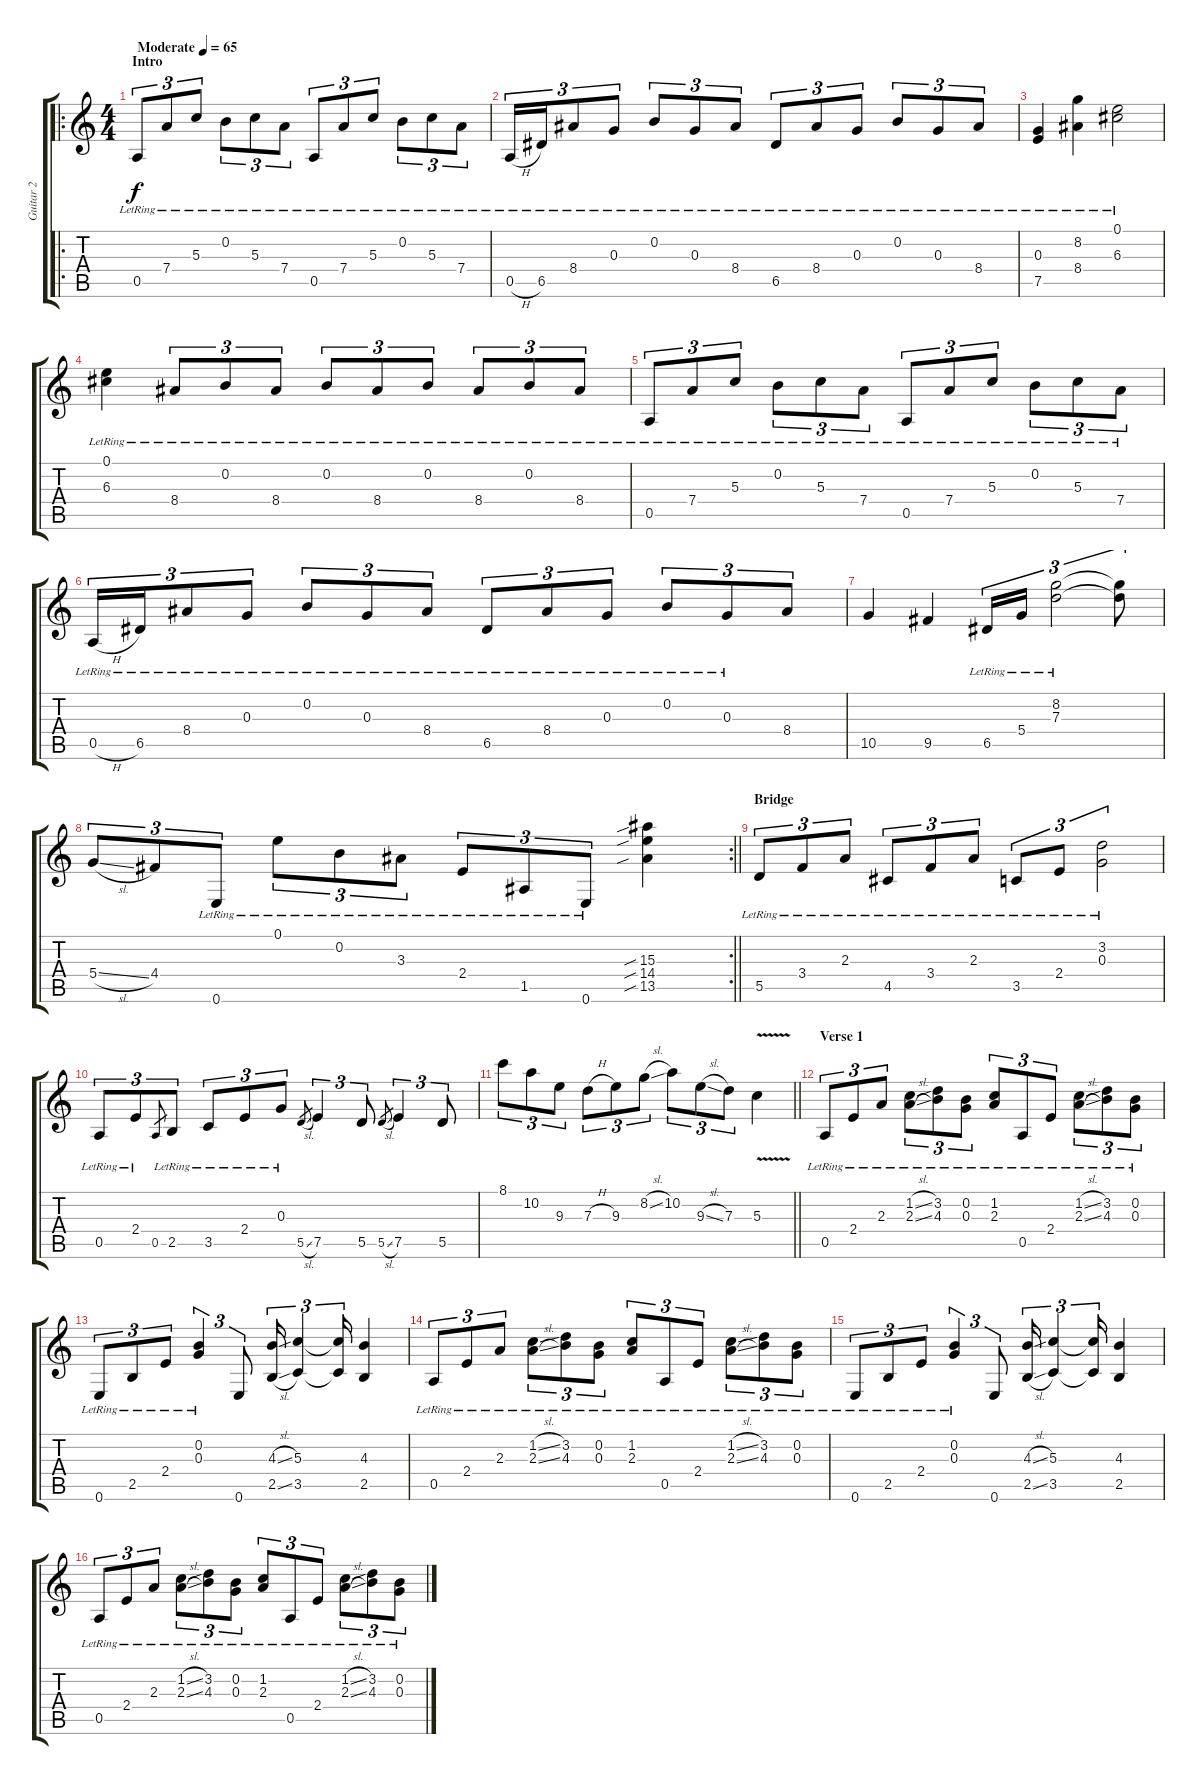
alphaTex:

\track ("Guitar 2" "Guitar 2") {instrument acousticguitarsteel}
\staff {score tabs}
\tuning (E4 B3 G3 D3 A2 E2) {hide}
\ro
\ts (4 4)
\section ("" "Intro")
\tempo (65 "Moderate")
\clef g2
\ks c
0.5{lr}.8{tu (3 2) dy f instrument acousticguitarsteel} 7.4{lr}.8{tu (3 2)} 5.3{lr}.8{tu (3 2)} 0.2{lr}.8{tu (3 2)} 5.3{lr}.8{tu (3 2)} 7.4{lr}.8{tu (3 2)} 0.5{lr}.8{tu (3 2)} 7.4{lr}.8{tu (3 2)} 5.3{lr}.8{tu (3 2)} 0.2{lr}.8{tu (3 2)} 5.3{lr}.8{tu (3 2)} 7.4{lr}.8{tu (3 2)} |
0.5{h lr}.16{tu (3 2)} 6.5{lr}.16{tu (3 2)} 8.4{lr}.8{tu (3 2)} 0.3{lr}.8{tu (3 2)} 0.2{lr}.8{tu (3 2)} 0.3{lr}.8{tu (3 2)} 8.4{lr}.8{tu (3 2)} 6.5{lr}.8{tu (3 2)} 8.4{lr}.8{tu (3 2)} 0.3{lr}.8{tu (3 2)} 0.2{lr}.8{tu (3 2)} 0.3{lr}.8{tu (3 2)} 8.4{lr}.8{tu (3 2)} |
(0.3 7.5{lr}).4 (8.2{lr} 8.4).4 (0.1{lr} 6.3{lr}).2 |
(0.1{lr} 6.3{lr}).4 8.4{lr}.8{tu (3 2)} 0.2{lr}.8{tu (3 2)} 8.4{lr}.8{tu (3 2)} 0.2{lr}.8{tu (3 2)} 8.4{lr}.8{tu (3 2)} 0.2{lr}.8{tu (3 2)} 8.4{lr}.8{tu (3 2)} 0.2{lr}.8{tu (3 2)} 8.4{lr}.8{tu (3 2)} |
0.5{lr}.8{tu (3 2)} 7.4{lr}.8{tu (3 2)} 5.3{lr}.8{tu (3 2)} 0.2{lr}.8{tu (3 2)} 5.3{lr}.8{tu (3 2)} 7.4{lr}.8{tu (3 2)} 0.5{lr}.8{tu (3 2)} 7.4{lr}.8{tu (3 2)} 5.3{lr}.8{tu (3 2)} 0.2{lr}.8{tu (3 2)} 5.3{lr}.8{tu (3 2)} 7.4{lr}.8{tu (3 2)} |
0.5{h lr}.16{tu (3 2)} 6.5{lr}.16{tu (3 2)} 8.4{lr}.8{tu (3 2)} 0.3{lr}.8{tu (3 2)} 0.2{lr}.8{tu (3 2)} 0.3{lr}.8{tu (3 2)} 8.4{lr}.8{tu (3 2)} 6.5{lr}.8{tu (3 2)} 8.4{lr}.8{tu (3 2)} 0.3{lr}.8{tu (3 2)} 0.2{lr}.8{tu (3 2)} 0.3{lr}.8{tu (3 2)} 8.4.8{tu (3 2)} |
10.5.4 9.5.4 6.5{lr}.16{tu (3 2)} 5.4{lr}.16{tu (3 2)} (8.2{lr} 7.3{lr}).2{tu (3 2)} (8.2{t} 7.3{t}).8{tu (3 2)} |
\rc 2
\barLineRight lightlight
5.4{sl}.8{tu (3 2)} 4.4.8{tu (3 2)} 0.6{lr}.8{tu (3 2)} 0.1{lr}.8{tu (3 2)} 0.2{lr}.8{tu (3 2)} 3.3{lr}.8{tu (3 2)} 2.4{lr}.8{tu (3 2)} 1.5{lr}.8{tu (3 2)} 0.6{lr}.8{tu (3 2)} (15.3{sib} 14.4{sib} 13.5{sib}).4 |
\section ("" "Bridge")
5.5{lr}.8{tu (3 2)} 3.4{lr}.8{tu (3 2)} 2.3{lr}.8{tu (3 2)} 4.5{lr}.8{tu (3 2)} 3.4{lr}.8{tu (3 2)} 2.3{lr}.8{tu (3 2)} 3.5{lr}.8{tu (3 2)} 2.4{lr}.8{tu (3 2)} (3.2{lr} 0.3{lr}).2{tu (3 2)} |
0.5{lr}.8{tu (3 2)} 2.4{lr}.8{tu (3 2)} 0.5.8{gr} 2.5{lr}.8{tu (3 2)} 3.5{lr}.8{tu (3 2)} 2.4{lr}.8{tu (3 2)} 0.3{lr}.8{tu (3 2)} 5.5{sl}.8{gr} 7.5.4{tu (3 2)} 5.5.8{tu (3 2)} 5.5{sl}.8{gr} 7.5.4{tu (3 2)} 5.5.8{tu (3 2)} |
\barLineRight lightlight
8.1.8{tu (3 2)} 10.2.8{tu (3 2)} 9.3.8{tu (3 2)} 7.3{h}.8{tu (3 2)} 9.3.8{tu (3 2)} 8.2{sl}.8{tu (3 2)} 10.2.8{tu (3 2)} 9.3{sl}.8{tu (3 2)} 7.3.8{tu (3 2)} 5.3{v}.4 |
\section ("" "Verse 1")
0.5{lr}.8{tu (3 2)} 2.4{lr}.8{tu (3 2)} 2.3{lr}.8{tu (3 2)} (1.2{sl lr} 2.3{sl lr}).8{tu (3 2)} (3.2{lr} 4.3{lr}).8{tu (3 2)} (0.2{lr} 0.3{lr}).8{tu (3 2)} (1.2{lr} 2.3{lr}).8{tu (3 2)} 0.5{lr}.8{tu (3 2)} 2.4{lr}.8{tu (3 2)} (1.2{sl lr} 2.3{sl lr}).8{tu (3 2)} (3.2{lr} 4.3{lr}).8{tu (3 2)} (0.2{lr} 0.3{lr}).8{tu (3 2)} |
0.6{lr}.8{tu (3 2)} 2.5{lr}.8{tu (3 2)} 2.4{lr}.8{tu (3 2)} (0.2{lr} 0.3{lr}).4{tu (3 2)} 0.6.8{tu (3 2)} (4.3{sl} 2.5{sl}).16{tu (3 2)} (5.3 3.5).4{tu (3 2)} (5.3{t} 3.5{t}).16{tu (3 2)} (4.3 2.5).4 |
0.5{lr}.8{tu (3 2)} 2.4{lr}.8{tu (3 2)} 2.3{lr}.8{tu (3 2)} (1.2{sl lr} 2.3{sl lr}).8{tu (3 2)} (3.2{lr} 4.3{lr}).8{tu (3 2)} (0.2{lr} 0.3{lr}).8{tu (3 2)} (1.2{lr} 2.3{lr}).8{tu (3 2)} 0.5{lr}.8{tu (3 2)} 2.4{lr}.8{tu (3 2)} (1.2{sl lr} 2.3{sl lr}).8{tu (3 2)} (3.2{lr} 4.3{lr}).8{tu (3 2)} (0.2{lr} 0.3{lr}).8{tu (3 2)} |
0.6{lr}.8{tu (3 2)} 2.5{lr}.8{tu (3 2)} 2.4{lr}.8{tu (3 2)} (0.2{lr} 0.3{lr}).4{tu (3 2)} 0.6.8{tu (3 2)} (4.3{sl} 2.5{sl}).16{tu (3 2)} (5.3 3.5).4{tu (3 2)} (5.3{t} 3.5{t}).16{tu (3 2)} (4.3 2.5).4 |
0.5{lr}.8{tu (3 2)} 2.4{lr}.8{tu (3 2)} 2.3{lr}.8{tu (3 2)} (1.2{sl lr} 2.3{sl lr}).8{tu (3 2)} (3.2{lr} 4.3{lr}).8{tu (3 2)} (0.2{lr} 0.3{lr}).8{tu (3 2)} (1.2{lr} 2.3{lr}).8{tu (3 2)} 0.5{lr}.8{tu (3 2)} 2.4{lr}.8{tu (3 2)} (1.2{sl lr} 2.3{sl lr}).8{tu (3 2)} (3.2{lr} 4.3{lr}).8{tu (3 2)} (0.2{lr} 0.3{lr}).8{tu (3 2)}
